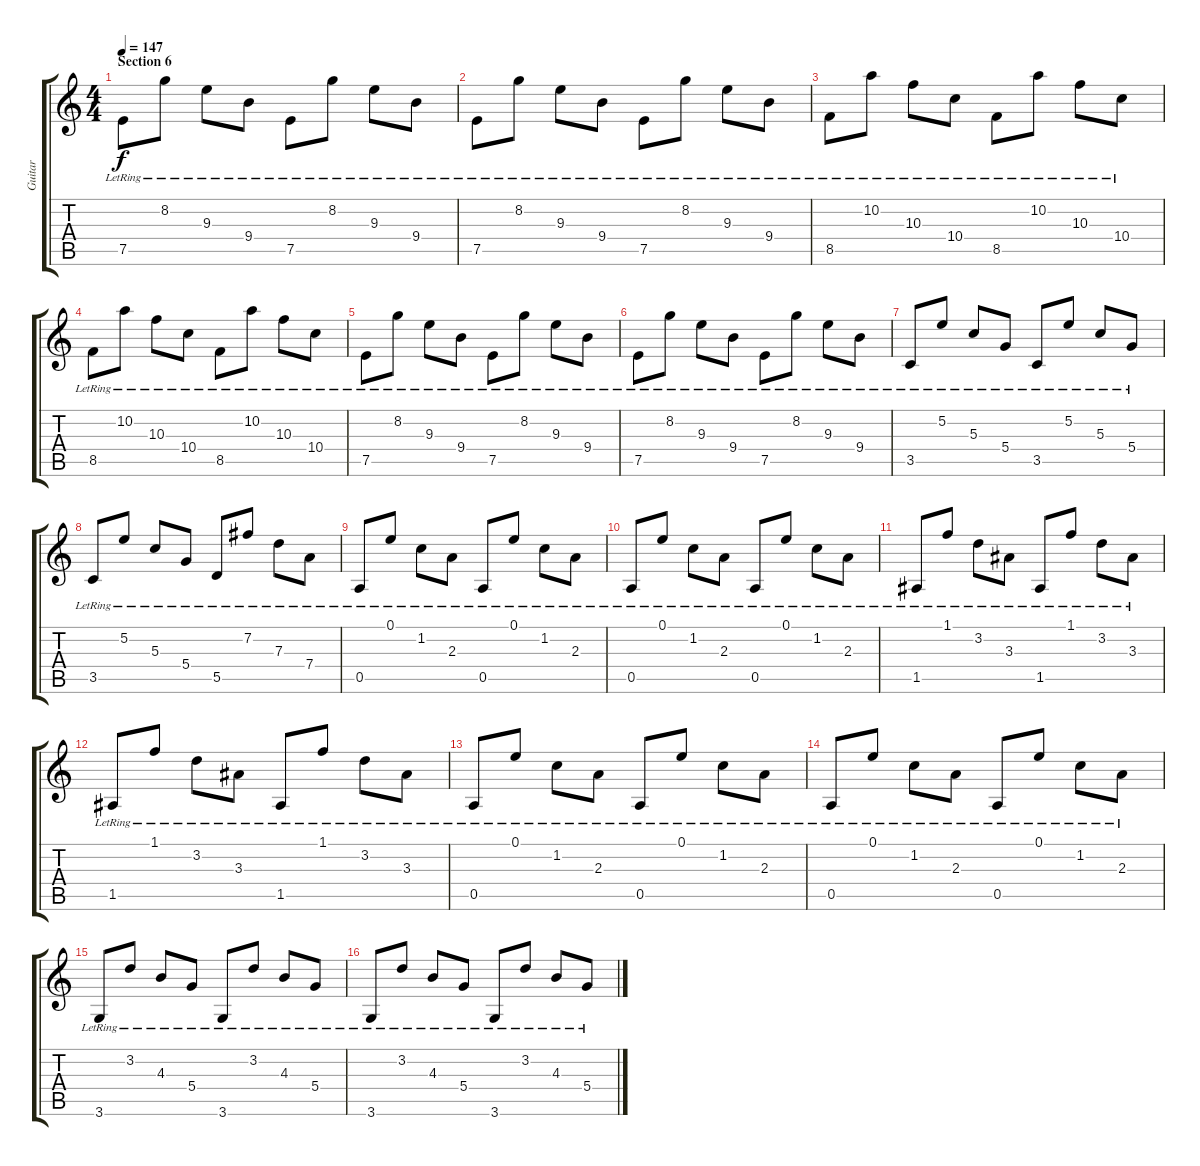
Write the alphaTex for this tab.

\track ("Guitar" "Guitar") {instrument acousticguitarnylon}
\staff {score tabs}
\tuning (E4 B3 G3 D3 A2 E2) {hide}
\ts (4 4)
\section ("" "Section 6")
\tempo 147
\clef g2
\ks c
7.5{lr}.8{dy f} 8.2{lr}.8 9.3{lr}.8 9.4{lr}.8 7.5{lr}.8 8.2{lr}.8 9.3{lr}.8 9.4{lr}.8 |
7.5{lr}.8 8.2{lr}.8 9.3{lr}.8 9.4{lr}.8 7.5{lr}.8 8.2{lr}.8 9.3{lr}.8 9.4{lr}.8 |
8.5{lr}.8 10.2{lr}.8 10.3{lr}.8 10.4{lr}.8 8.5{lr}.8 10.2{lr}.8 10.3{lr}.8 10.4{lr}.8 |
8.5{lr}.8 10.2{lr}.8 10.3{lr}.8 10.4{lr}.8 8.5{lr}.8 10.2{lr}.8 10.3{lr}.8 10.4{lr}.8 |
7.5{lr}.8 8.2{lr}.8 9.3{lr}.8 9.4{lr}.8 7.5{lr}.8 8.2{lr}.8 9.3{lr}.8 9.4{lr}.8 |
7.5{lr}.8 8.2{lr}.8 9.3{lr}.8 9.4{lr}.8 7.5{lr}.8 8.2{lr}.8 9.3{lr}.8 9.4{lr}.8 |
3.5{lr}.8 5.2{lr}.8 5.3{lr}.8 5.4{lr}.8 3.5{lr}.8 5.2{lr}.8 5.3{lr}.8 5.4{lr}.8 |
3.5{lr}.8 5.2{lr}.8 5.3{lr}.8 5.4{lr}.8 5.5{lr}.8 7.2{lr}.8 7.3{lr}.8 7.4{lr}.8 |
0.5{lr}.8 0.1{lr}.8 1.2{lr}.8 2.3{lr}.8 0.5{lr}.8 0.1{lr}.8 1.2{lr}.8 2.3{lr}.8 |
0.5{lr}.8 0.1{lr}.8 1.2{lr}.8 2.3{lr}.8 0.5{lr}.8 0.1{lr}.8 1.2{lr}.8 2.3{lr}.8 |
1.5{lr}.8 1.1{lr}.8 3.2{lr}.8 3.3{lr}.8 1.5{lr}.8 1.1{lr}.8 3.2{lr}.8 3.3{lr}.8 |
1.5{lr}.8 1.1{lr}.8 3.2{lr}.8 3.3{lr}.8 1.5{lr}.8 1.1{lr}.8 3.2{lr}.8 3.3{lr}.8 |
0.5{lr}.8 0.1{lr}.8 1.2{lr}.8 2.3{lr}.8 0.5{lr}.8 0.1{lr}.8 1.2{lr}.8 2.3{lr}.8 |
0.5{lr}.8 0.1{lr}.8 1.2{lr}.8 2.3{lr}.8 0.5{lr}.8 0.1{lr}.8 1.2{lr}.8 2.3{lr}.8 |
3.6{lr}.8 3.2{lr}.8 4.3{lr}.8 5.4{lr}.8 3.6{lr}.8 3.2{lr}.8 4.3{lr}.8 5.4{lr}.8 |
3.6{lr}.8 3.2{lr}.8 4.3{lr}.8 5.4{lr}.8 3.6{lr}.8 3.2{lr}.8 4.3{lr}.8 5.4{lr}.8
